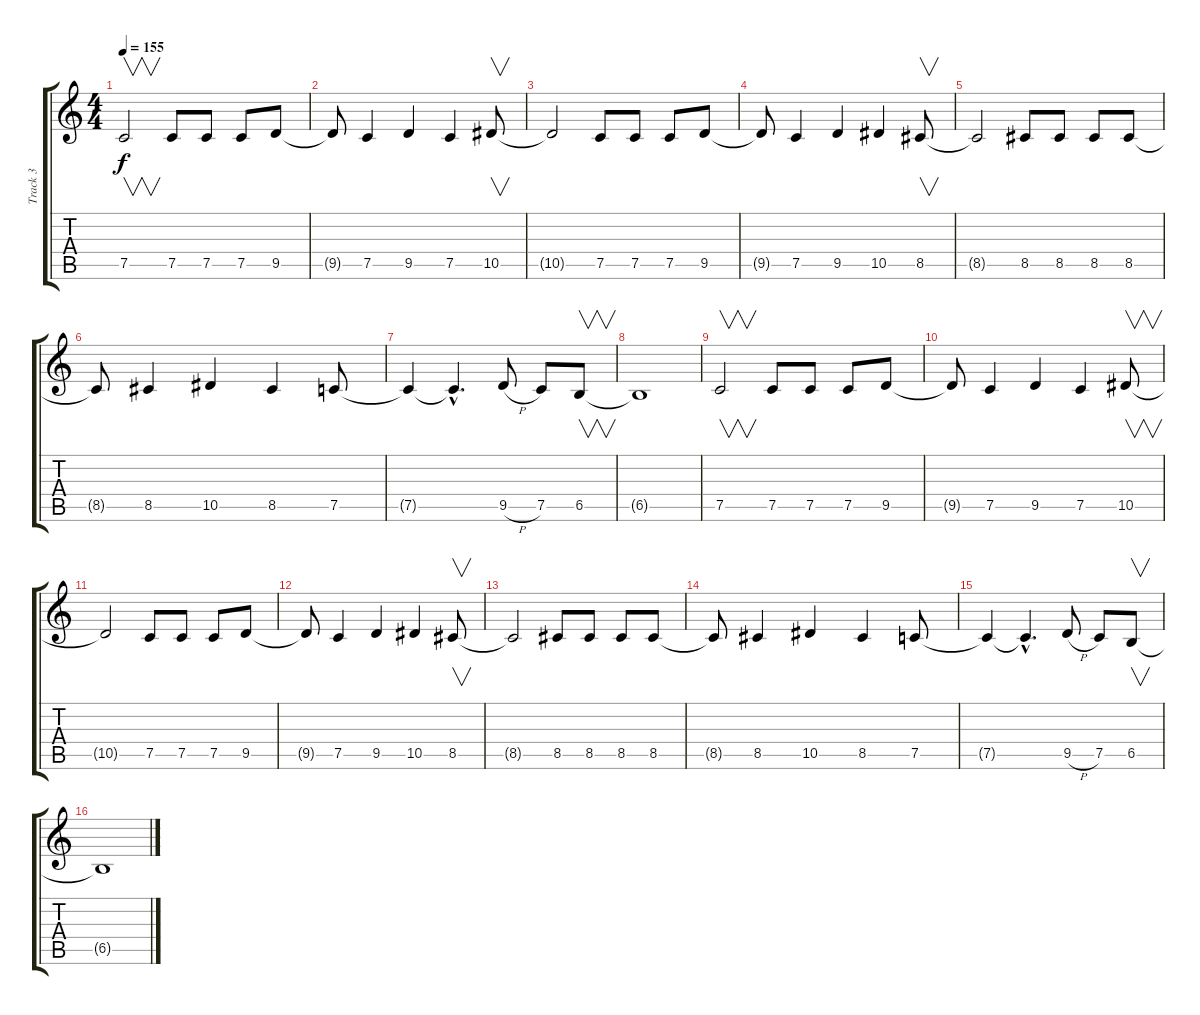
\track ("Track 3" "Track 3") {instrument overdrivenguitar}
\staff {score tabs}
\tuning (C4 G3 Eb3 Bb2 F2 C2) {hide}
\ts (4 4)
\tempo 155
\clef g2
\ks c
7.5.2{v dy f} 7.5.8 7.5.8 7.5.8 9.5.8 |
9.5{t}.8 7.5.4 9.5.4 7.5.4 10.5.8{v} |
10.5{t}.2 7.5.8 7.5.8 7.5.8 9.5.8 |
9.5{t}.8 7.5.4 9.5.4 10.5.4 8.5.8{v} |
8.5{t}.2 8.5.8 8.5.8 8.5.8 8.5.8 |
8.5{t}.8 8.5.4 10.5.4 8.5.4 7.5.8 |
7.5{t}.4 7.5{hac t}.4{d} 9.5{h}.8 7.5.8 6.5.8{v} |
6.5{t}.1 |
7.5.2{v} 7.5.8 7.5.8 7.5.8 9.5.8 |
9.5{t}.8 7.5.4 9.5.4 7.5.4 10.5.8{v} |
10.5{t}.2 7.5.8 7.5.8 7.5.8 9.5.8 |
9.5{t}.8 7.5.4 9.5.4 10.5.4 8.5.8{v} |
8.5{t}.2 8.5.8 8.5.8 8.5.8 8.5.8 |
8.5{t}.8 8.5.4 10.5.4 8.5.4 7.5.8 |
7.5{t}.4 7.5{hac t}.4{d} 9.5{h}.8 7.5.8 6.5.8{v} |
6.5{t}.1
